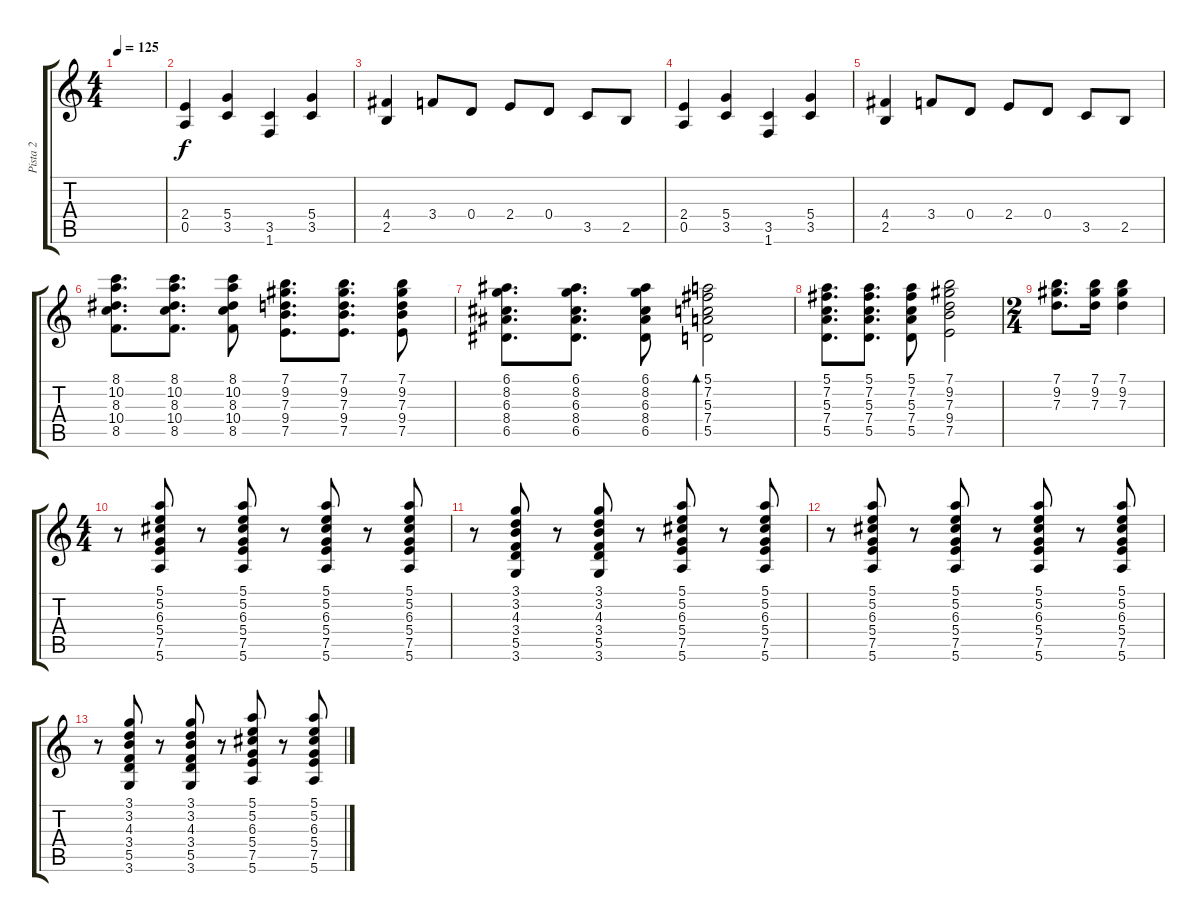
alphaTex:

\track ("Pista 2" "Pista 2") {instrument electricguitarjazz}
\staff {score tabs}
\tuning (E4 B3 G3 D3 A2 E2) {hide}
\ts (4 4)
\tempo 125
\clef g2
\ks c
|
(2.4 0.5).4 (5.4 3.5).4 (3.5 1.6).4 (5.4 3.5).4 |
(4.4 2.5).4 3.4.8 0.4.8 2.4.8 0.4.8 3.5.8 2.5.8 |
(2.4 0.5).4 (5.4 3.5).4 (3.5 1.6).4 (5.4 3.5).4 |
(4.4 2.5).4 3.4.8 0.4.8 2.4.8 0.4.8 3.5.8 2.5.8 |
(8.1 10.2 8.3 10.4 8.5).8{d} (8.1 10.2 8.3 10.4 8.5).8{d} (8.1 10.2 8.3 10.4 8.5).8 (7.1 9.2 7.3 9.4 7.5).8{d} (7.1 9.2 7.3 9.4 7.5).8{d} (7.1 9.2 7.3 9.4 7.5).8 |
(6.1 8.2 6.3 8.4 6.5).8{d} (6.1 8.2 6.3 8.4 6.5).8{d} (6.1 8.2 6.3 8.4 6.5).8 (5.1 7.2 5.3 7.4 5.5).2{bd 240} |
(5.1 7.2 5.3 7.4 5.5).8{d} (5.1 7.2 5.3 7.4 5.5).8{d} (5.1 7.2 5.3 7.4 5.5).8 (7.1 9.2 7.3 9.4 7.5).2 |
\ts (2 4)
(7.1 9.2 7.3).8{d} (7.1 9.2 7.3).16 (7.1 9.2 7.3).4 |
\ts (4 4)
r.8 (5.1 5.2 6.3 5.4 7.5 5.6).8 r.8 (5.1 5.2 6.3 5.4 7.5 5.6).8 r.8 (5.1 5.2 6.3 5.4 7.5 5.6).8 r.8 (5.1 5.2 6.3 5.4 7.5 5.6).8 |
r.8 (3.1 3.2 4.3 3.4 5.5 3.6).8 r.8 (3.1 3.2 4.3 3.4 5.5 3.6).8 r.8 (5.1 5.2 6.3 5.4 7.5 5.6).8 r.8 (5.1 5.2 6.3 5.4 7.5 5.6).8 |
r.8 (5.1 5.2 6.3 5.4 7.5 5.6).8 r.8 (5.1 5.2 6.3 5.4 7.5 5.6).8 r.8 (5.1 5.2 6.3 5.4 7.5 5.6).8 r.8 (5.1 5.2 6.3 5.4 7.5 5.6).8 |
r.8 (3.1 3.2 4.3 3.4 5.5 3.6).8 r.8 (3.1 3.2 4.3 3.4 5.5 3.6).8 r.8 (5.1 5.2 6.3 5.4 7.5 5.6).8 r.8 (5.1 5.2 6.3 5.4 7.5 5.6).8
